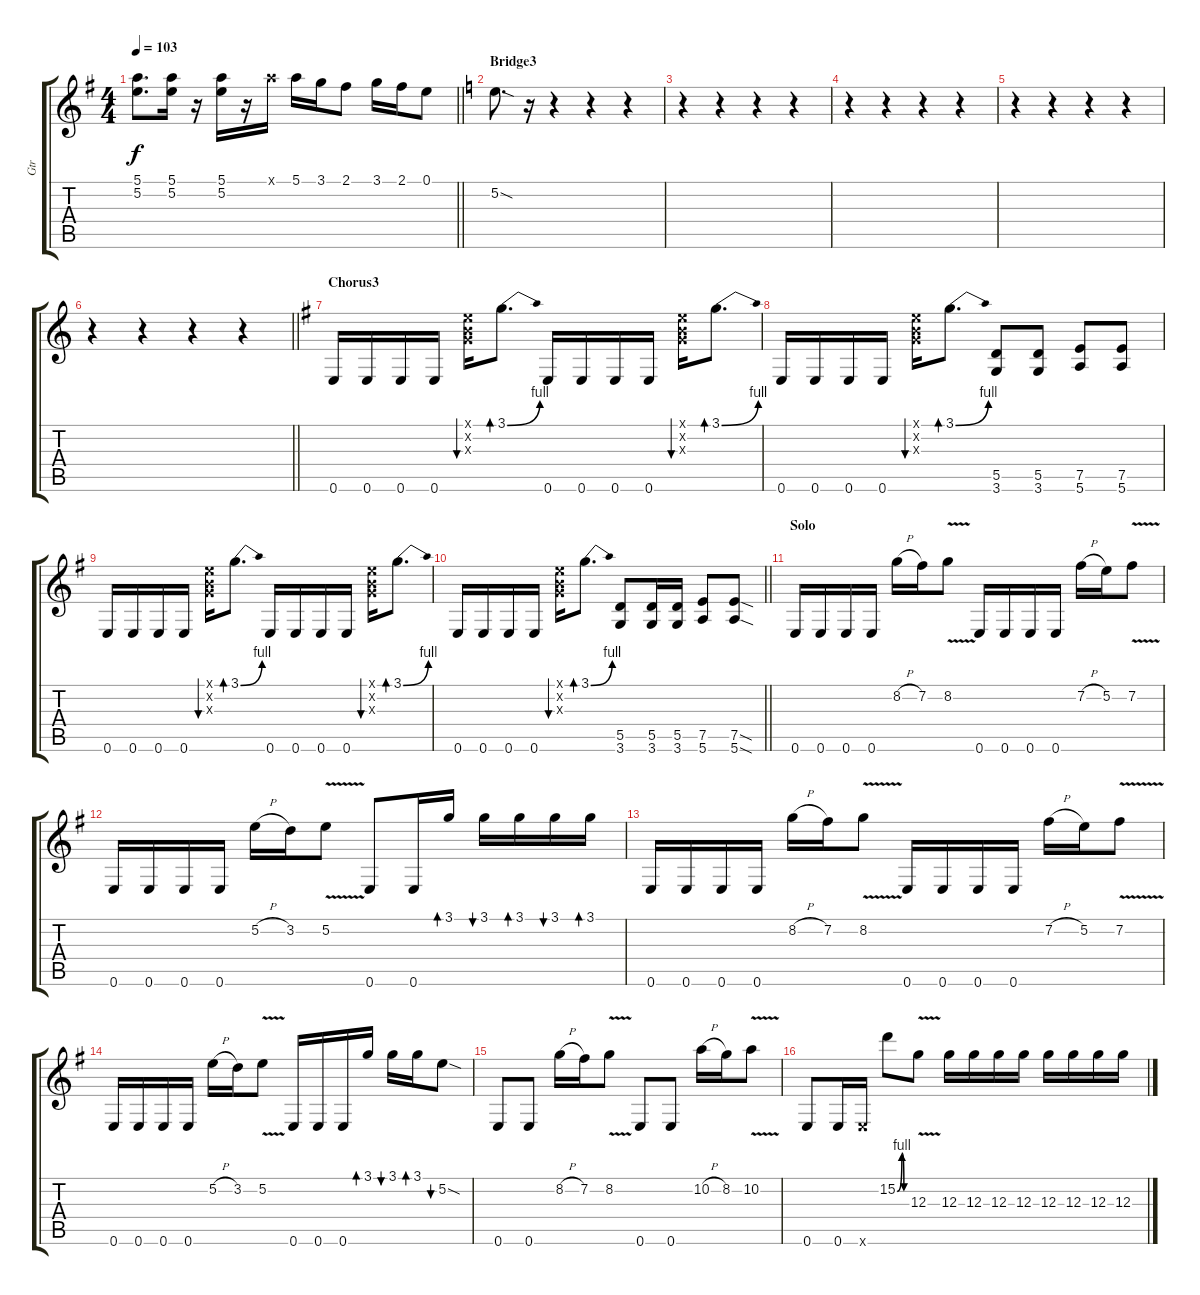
\track ("Gtr" "Gtr") {instrument overdrivenguitar}
\staff {score tabs}
\tuning (E4 B3 G3 D3 A2 E2) {hide}
\ts (4 4)
\tempo 103
\clef g2
\barLineRight lightlight
\ks eminor
(5.1 5.2).8{d dy f} (5.1 5.2).16 r.16 (5.1 5.2).16 r.16 5.1{x}.16 5.1.16 3.1.16 2.1.8 3.1.16 2.1.16 0.1.8 |
\section ("" "Bridge3")
\ks c
5.2{sod}.8{d} r.16 r.4 r.4 r.4 |
r.4 r.4 r.4 r.4 |
r.4 r.4 r.4 r.4 |
r.4 r.4 r.4 r.4 |
\barLineRight lightlight
r.4 r.4 r.4 r.4 |
\section ("" "Chorus3")
\ks eminor
0.6.16 0.6.16 0.6.16 0.6.16 (0.1{x} 0.2{x} 0.3{x}).16{bu 60} 3.1{be (bend 0 0 60 4)}.8{d bd 60} 0.6.16 0.6.16 0.6.16 0.6.16 (0.1{x} 0.2{x} 0.3{x}).16{bu 60} 3.1{be (bend 0 0 60 4)}.8{d bd 60} |
0.6.16 0.6.16 0.6.16 0.6.16 (0.1{x} 0.2{x} 0.3{x}).16{bu 60} 3.1{be (bend 0 0 60 4)}.8{d bd 60} (5.5 3.6).8 (5.5 3.6).8 (7.5 5.6).8 (7.5 5.6).8 |
0.6.16 0.6.16 0.6.16 0.6.16 (0.1{x} 0.2{x} 0.3{x}).16{bu 60} 3.1{be (bend 0 0 60 4)}.8{d bd 60} 0.6.16 0.6.16 0.6.16 0.6.16 (0.1{x} 0.2{x} 0.3{x}).16{bu 60} 3.1{be (bend 0 0 60 4)}.8{d bd 60} |
\barLineRight lightlight
0.6.16 0.6.16 0.6.16 0.6.16 (0.1{x} 0.2{x} 0.3{x}).16{bu 60} 3.1{be (bend 0 0 60 4)}.8{d bd 60} (5.5 3.6).8 (5.5 3.6).16 (5.5 3.6).16 (7.5 5.6).8 (7.5{sod} 5.6{sod}).8 |
\section ("" "Solo")
0.6.16 0.6.16 0.6.16 0.6.16 8.2{h}.16 7.2.16 8.2{v}.8 0.6.16 0.6.16 0.6.16 0.6.16 7.2{h}.16 5.2.16 7.2{v}.8 |
0.6.16 0.6.16 0.6.16 0.6.16 5.2{h}.16 3.2.16 5.2{v}.8 0.6.8 0.6.16 3.1.16{bd 60} 3.1.16{bu 60} 3.1.16{bd 60} 3.1.16{bu 60} 3.1.16{bd 60} |
0.6.16 0.6.16 0.6.16 0.6.16 8.2{h}.16 7.2.16 8.2{v}.8 0.6.16 0.6.16 0.6.16 0.6.16 7.2{h}.16 5.2.16 7.2{v}.8 |
0.6.16 0.6.16 0.6.16 0.6.16 5.2{h}.16 3.2.16 5.2{v}.8 0.6.16 0.6.16 0.6.16 3.1.16{bd 60} 3.1.16{bu 60} 3.1.16{bd 60} 5.2{sod}.8{bu 60} |
0.6.8 0.6.8 8.2{h}.16 7.2.16 8.2{v}.8 0.6.8 0.6.8 10.2{h}.16 8.2.16 10.2{v}.8 |
0.6.8 0.6.16 0.6{x}.16 15.2{be (custom 0 0 30 4 43 0 60 0)}.8 12.3{v}.8 12.3.16 12.3.16 12.3.16 12.3.16 12.3.16 12.3.16 12.3.16 12.3.16
